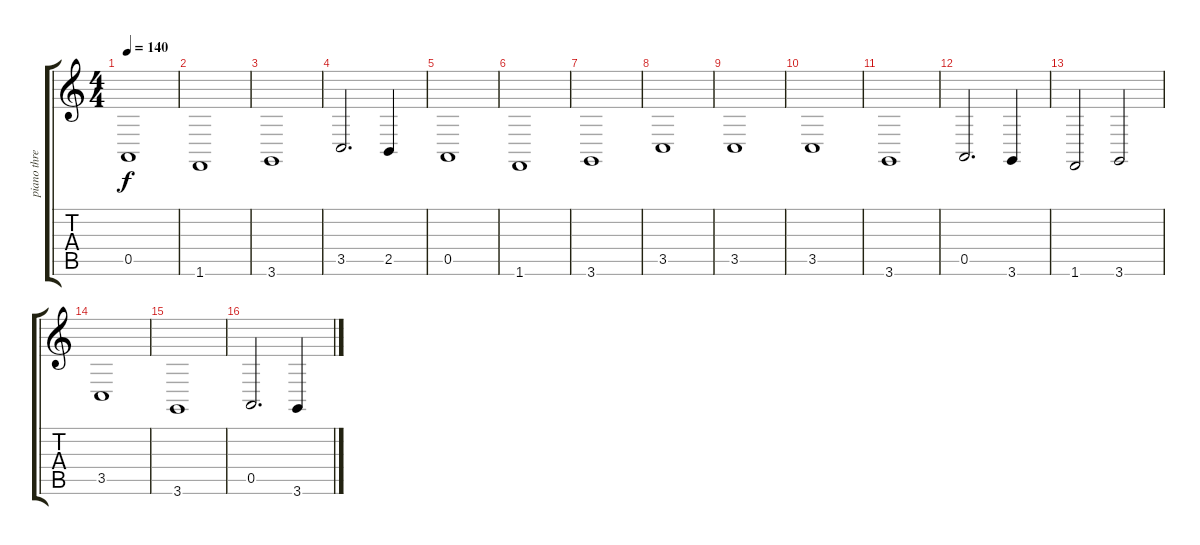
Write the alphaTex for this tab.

\track ("piano three" "piano thre") {instrument acousticgrandpiano}
\staff {score tabs}
\tuning (E4 B3 G3 D3 A2 E2) {hide}
\ts (4 4)
\tempo 140
\clef g2
\ks c
0.5.1{dy f} |
1.6.1 |
3.6.1 |
3.5.2{d} 2.5.4 |
0.5.1 |
1.6.1 |
3.6.1 |
3.5.1 |
3.5.1 |
3.5.1 |
3.6.1 |
0.5.2{d} 3.6.4 |
1.6.2 3.6.2 |
3.5.1 |
3.6.1 |
0.5.2{d} 3.6.4
